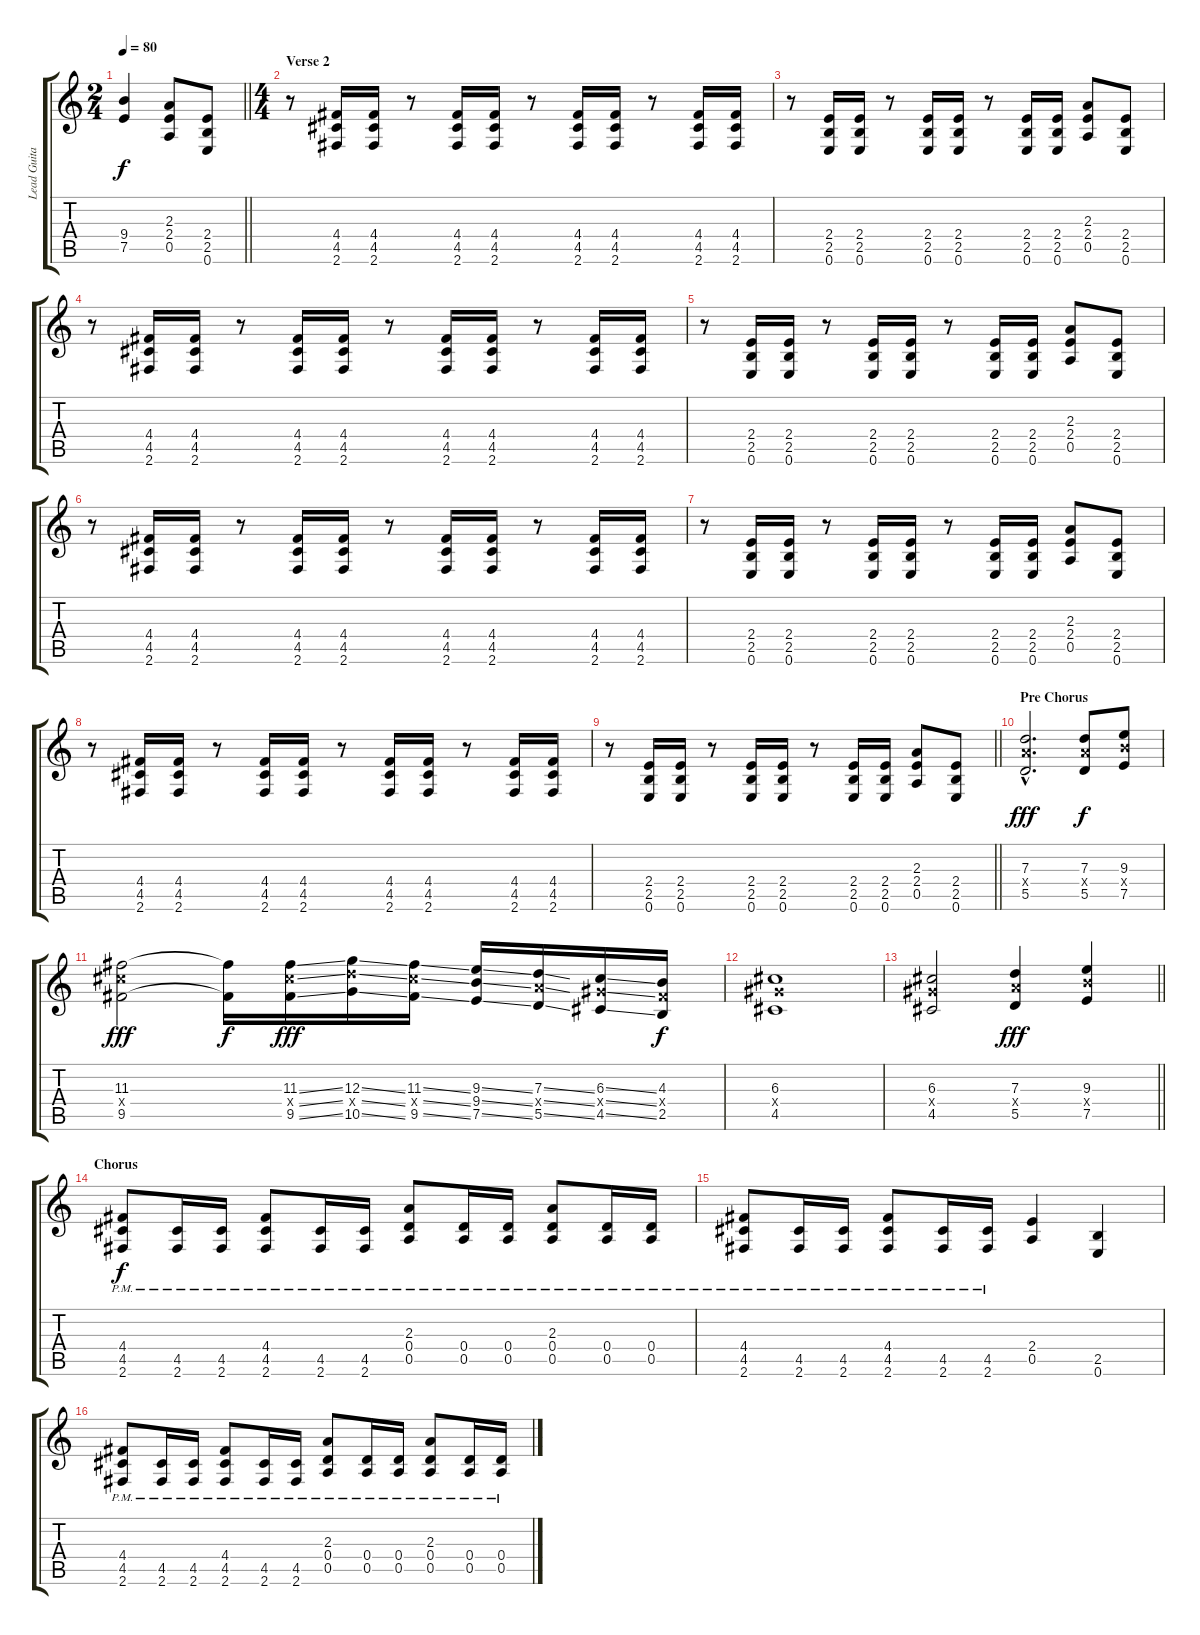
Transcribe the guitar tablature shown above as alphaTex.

\track ("Lead Guitar" "Lead Guita") {instrument distortionguitar}
\staff {score tabs}
\tuning (E4 B3 G3 D3 A2 E2) {hide}
\ts (2 4)
\tempo 80
\clef g2
\barLineRight lightlight
\ks c
(9.4{t} 7.5{t}).4{dy f} (2.3 2.4 0.5).8 (2.4 2.5 0.6).8 |
\ts (4 4)
\section ("" "Verse 2")
r.8 (4.4 4.5 2.6).16 (4.4 4.5 2.6).16 r.8 (4.4 4.5 2.6).16 (4.4 4.5 2.6).16 r.8 (4.4 4.5 2.6).16 (4.4 4.5 2.6).16 r.8 (4.4 4.5 2.6).16 (4.4 4.5 2.6).16 |
r.8 (2.4 2.5 0.6).16 (2.4 2.5 0.6).16 r.8 (2.4 2.5 0.6).16 (2.4 2.5 0.6).16 r.8 (2.4 2.5 0.6).16 (2.4 2.5 0.6).16 (2.3 2.4 0.5).8 (2.4 2.5 0.6).8 |
r.8 (4.4 4.5 2.6).16 (4.4 4.5 2.6).16 r.8 (4.4 4.5 2.6).16 (4.4 4.5 2.6).16 r.8 (4.4 4.5 2.6).16 (4.4 4.5 2.6).16 r.8 (4.4 4.5 2.6).16 (4.4 4.5 2.6).16 |
r.8 (2.4 2.5 0.6).16 (2.4 2.5 0.6).16 r.8 (2.4 2.5 0.6).16 (2.4 2.5 0.6).16 r.8 (2.4 2.5 0.6).16 (2.4 2.5 0.6).16 (2.3 2.4 0.5).8 (2.4 2.5 0.6).8 |
r.8 (4.4 4.5 2.6).16 (4.4 4.5 2.6).16 r.8 (4.4 4.5 2.6).16 (4.4 4.5 2.6).16 r.8 (4.4 4.5 2.6).16 (4.4 4.5 2.6).16 r.8 (4.4 4.5 2.6).16 (4.4 4.5 2.6).16 |
r.8 (2.4 2.5 0.6).16 (2.4 2.5 0.6).16 r.8 (2.4 2.5 0.6).16 (2.4 2.5 0.6).16 r.8 (2.4 2.5 0.6).16 (2.4 2.5 0.6).16 (2.3 2.4 0.5).8 (2.4 2.5 0.6).8 |
r.8 (4.4 4.5 2.6).16 (4.4 4.5 2.6).16 r.8 (4.4 4.5 2.6).16 (4.4 4.5 2.6).16 r.8 (4.4 4.5 2.6).16 (4.4 4.5 2.6).16 r.8 (4.4 4.5 2.6).16 (4.4 4.5 2.6).16 |
\barLineRight lightlight
r.8 (2.4 2.5 0.6).16 (2.4 2.5 0.6).16 r.8 (2.4 2.5 0.6).16 (2.4 2.5 0.6).16 r.8 (2.4 2.5 0.6).16 (2.4 2.5 0.6).16 (2.3 2.4 0.5).8 (2.4 2.5 0.6).8 |
\section ("" "Pre Chorus")
(7.3{hac} 7.4{hac x} 5.5{hac}).2{d dy fff} (7.3 7.4{x} 5.5).8{dy f} (9.3 9.4{x} 7.5).8 |
(11.3 11.4{x} 9.5).2{dy fff} (11.3{t} 9.5{t}).16{dy f} (11.3{ss} 11.4{ss x} 9.5{ss}).16{dy fff} (12.3{ss} 12.4{ss x} 10.5{ss}).16 (11.3{ss} 11.4{ss x} 9.5{ss}).16 (9.3{ss} 9.4{ss} 7.5{ss}).16 (7.3{ss} 7.4{ss x} 5.5{ss}).16 (6.3{ss} 6.4{ss x} 4.5{ss}).16 (4.3 4.4{x} 2.5).16{dy f} |
(6.3 6.4{x} 4.5).1 |
\barLineRight lightlight
(6.3 6.4{x} 4.5).2 (7.3 7.4{x} 5.5).4{dy fff} (9.3 9.4{x} 7.5).4 |
\section ("" "Chorus")
(4.4{pm} 4.5{pm} 2.6{pm}).8{dy f} (4.5{pm} 2.6{pm}).16 (4.5{pm} 2.6{pm}).16 (4.4{pm} 4.5{pm} 2.6{pm}).8 (4.5{pm} 2.6{pm}).16 (4.5{pm} 2.6{pm}).16 (2.3{pm} 0.4{pm} 0.5{pm}).8 (0.4{pm} 0.5{pm}).16 (0.4{pm} 0.5{pm}).16 (2.3{pm} 0.4{pm} 0.5{pm}).8 (0.4{pm} 0.5{pm}).16 (0.4{pm} 0.5{pm}).16 |
(4.4{pm} 4.5{pm} 2.6{pm}).8 (4.5{pm} 2.6{pm}).16 (4.5{pm} 2.6{pm}).16 (4.4{pm} 4.5{pm} 2.6{pm}).8 (4.5{pm} 2.6{pm}).16 (4.5{pm} 2.6{pm}).16 (2.4 0.5).4 (2.5 0.6).4 |
(4.4{pm} 4.5{pm} 2.6{pm}).8 (4.5{pm} 2.6{pm}).16 (4.5{pm} 2.6{pm}).16 (4.4{pm} 4.5{pm} 2.6{pm}).8 (4.5{pm} 2.6{pm}).16 (4.5{pm} 2.6{pm}).16 (2.3{pm} 0.4{pm} 0.5{pm}).8 (0.4{pm} 0.5{pm}).16 (0.4{pm} 0.5{pm}).16 (2.3{pm} 0.4{pm} 0.5{pm}).8 (0.4{pm} 0.5{pm}).16 (0.4{pm} 0.5{pm}).16
